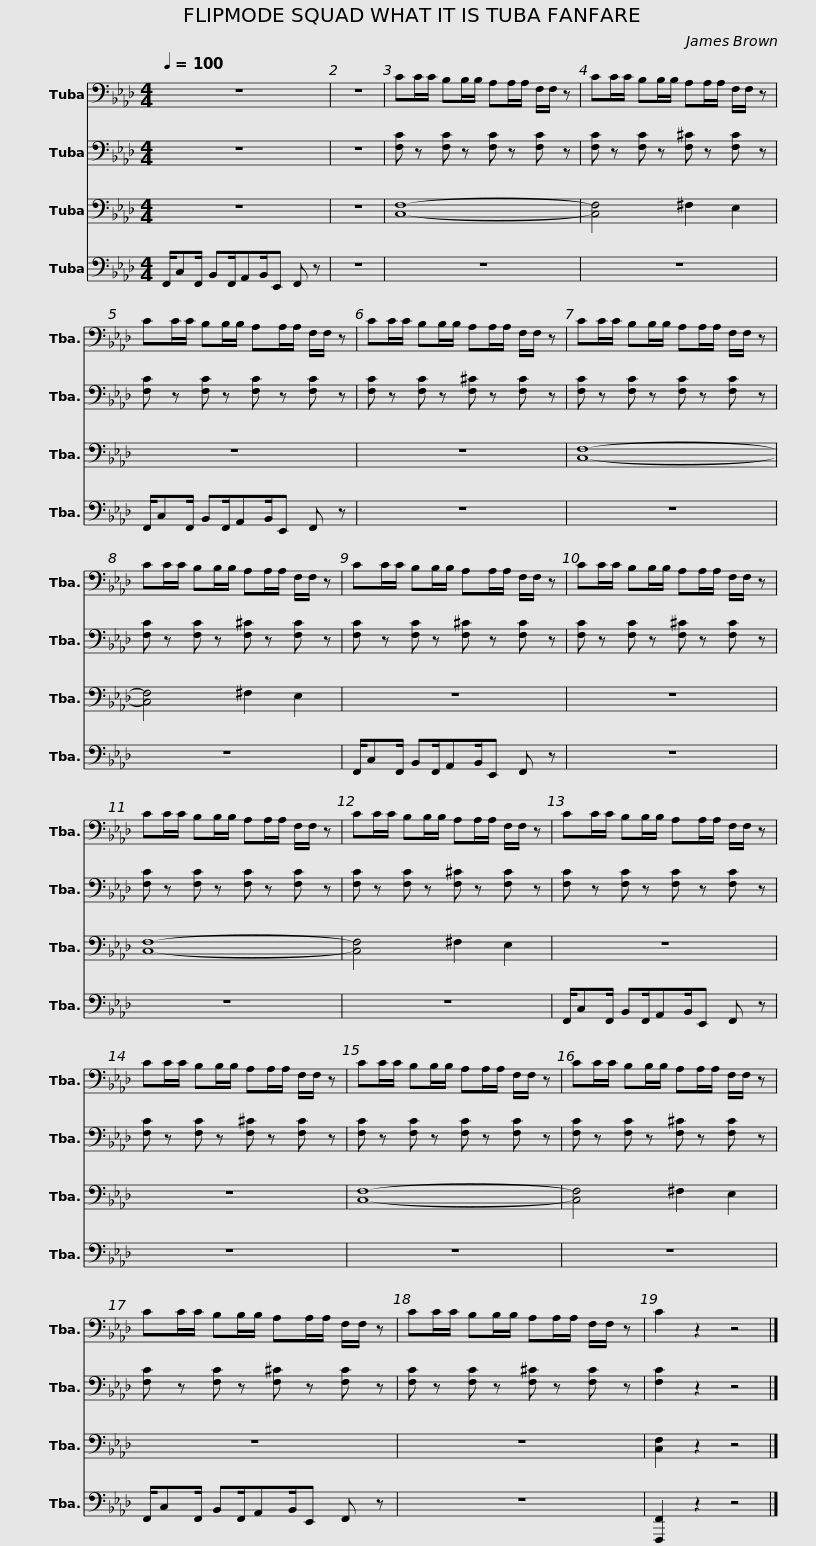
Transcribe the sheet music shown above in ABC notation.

X:1
%%score 1 2 3 4
L:1/8
Q:1/4=100
M:4/4
I:linebreak $
K:Ab
V:1 bass
V:2 bass
V:3 bass
V:4 bass
V:1
 z8 | z8 | CC/C/ B,B,/B,/ A,A,/A,/ F,/F,/ z | CC/C/ B,B,/B,/ A,A,/A,/ F,/F,/ z |$ CC/C/ B,B,/B,/ A,A,/A,/ F,/F,/ z | %5
 CC/C/ B,B,/B,/ A,A,/A,/ F,/F,/ z | CC/C/ B,B,/B,/ A,A,/A,/ F,/F,/ z |$ CC/C/ B,B,/B,/ A,A,/A,/ F,/F,/ z | CC/C/ B,B,/B,/ A,A,/A,/ F,/F,/ z | CC/C/ B,B,/B,/ A,A,/A,/ F,/F,/ z |$ %10
 CC/C/ B,B,/B,/ A,A,/A,/ F,/F,/ z | CC/C/ B,B,/B,/ A,A,/A,/ F,/F,/ z | CC/C/ B,B,/B,/ A,A,/A,/ F,/F,/ z |$ CC/C/ B,B,/B,/ A,A,/A,/ F,/F,/ z | CC/C/ B,B,/B,/ A,A,/A,/ F,/F,/ z | %15
 CC/C/ B,B,/B,/ A,A,/A,/ F,/F,/ z |$ CC/C/ B,B,/B,/ A,A,/A,/ F,/F,/ z | CC/C/ B,B,/B,/ A,A,/A,/ F,/F,/ z | C2 z2 z4 |] %19
V:2
 z8 | z8 | [F,C] z [F,C] z [F,C] z [F,C] z | [F,C] z [F,C] z [F,^C] z [F,C] z |$ [F,C] z [F,C] z [F,C] z [F,C] z | %5
 [F,C] z [F,C] z [F,^C] z [F,C] z | [F,C] z [F,C] z [F,C] z [F,C] z |$ [F,C] z [F,C] z [F,^C] z [F,C] z | [F,C] z [F,C] z [F,^C] z [F,C] z | [F,C] z [F,C] z [F,^C] z [F,C] z |$ %10
 [F,C] z [F,C] z [F,C] z [F,C] z | [F,C] z [F,C] z [F,^C] z [F,C] z | [F,C] z [F,C] z [F,C] z [F,C] z |$ [F,C] z [F,C] z [F,^C] z [F,C] z | [F,C] z [F,C] z [F,C] z [F,C] z | %15
 [F,C] z [F,C] z [F,^C] z [F,C] z |$ [F,C] z [F,C] z [F,^C] z [F,C] z | [F,C] z [F,C] z [F,^C] z [F,C] z | [F,C]2 z2 z4 |] %19
V:3
 z8 | z8 | [C,F,]8- | [C,F,]4 ^F,2 E,2 |$ z8 | %5
 z8 | [C,F,]8- |$ [C,F,]4 ^F,2 E,2 | z8 | z8 |$ %10
 [C,F,]8- | [C,F,]4 ^F,2 E,2 | z8 |$ z8 | [C,F,]8- | %15
 [C,F,]4 ^F,2 E,2 |$ z8 | z8 | [C,F,]2 z2 z4 |] %19
V:4
 F,,/C,F,,/ B,,F,,/A,,B,,/E,, F,, z | z8 | z8 | z8 |$ F,,/C,F,,/ B,,F,,/A,,B,,/E,, F,, z | %5
 z8 | z8 |$ z8 | F,,/C,F,,/ B,,F,,/A,,B,,/E,, F,, z | z8 |$ %10
 z8 | z8 | F,,/C,F,,/ B,,F,,/A,,B,,/E,, F,, z |$ z8 | z8 | %15
 z8 |$ F,,/C,F,,/ B,,F,,/A,,B,,/E,, F,, z | z8 | [F,,,F,,]2 z2 z4 |] %19
